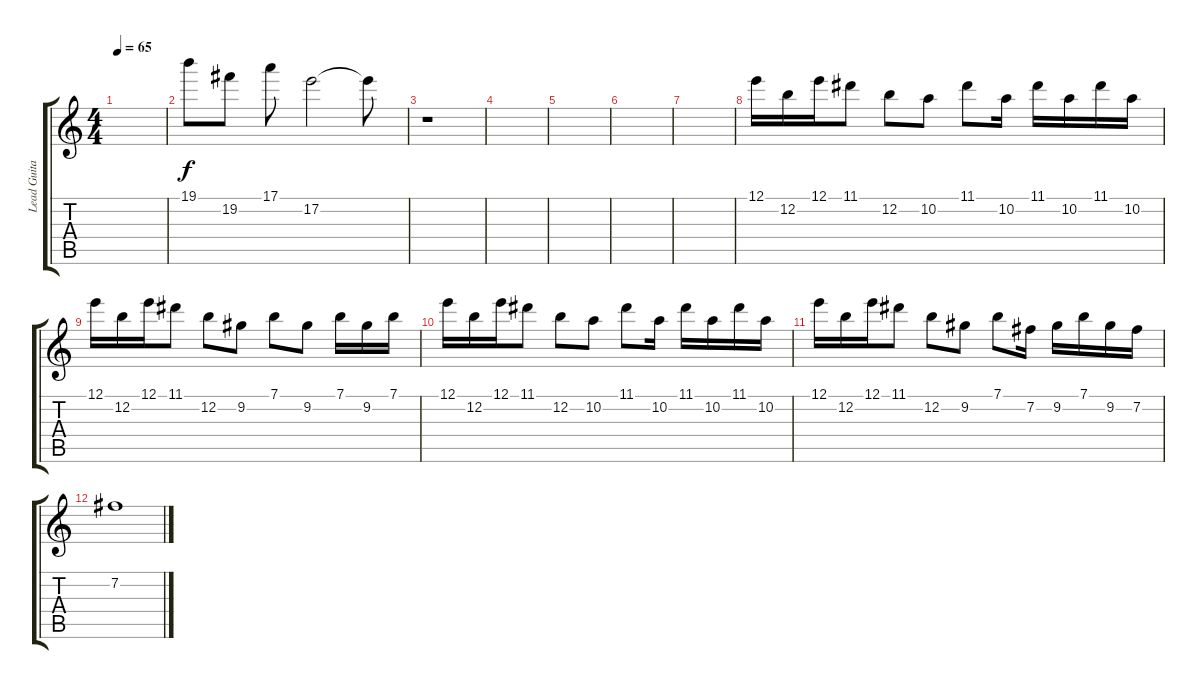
\track ("Lead Guitar" "Lead Guita") {instrument electricguitarjazz}
\staff {score tabs}
\tuning (E4 B3 G3 D3 A2 E2) {hide}
\ts (4 4)
\tempo 65
\clef g2
\ks c
|
19.1.8 19.2.8 17.1.8 17.2.2 17.2{t}.8 |
r.1 |
|
|
|
|
12.1.16 12.2.16 12.1.16 11.1.8 12.2.8 10.2.8 11.1.8 10.2.16 11.1.16 10.2.16 11.1.16 10.2.16 |
12.1.16 12.2.16 12.1.16 11.1.8 12.2.8 9.2.8 7.1.8 9.2.8 7.1.16 9.2.16 7.1.16 |
12.1.16 12.2.16 12.1.16 11.1.8 12.2.8 10.2.8 11.1.8 10.2.16 11.1.16 10.2.16 11.1.16 10.2.16 |
12.1.16 12.2.16 12.1.16 11.1.8 12.2.8 9.2.8 7.1.8 7.2.16 9.2.16 7.1.16 9.2.16 7.2.16 |
7.2.1
